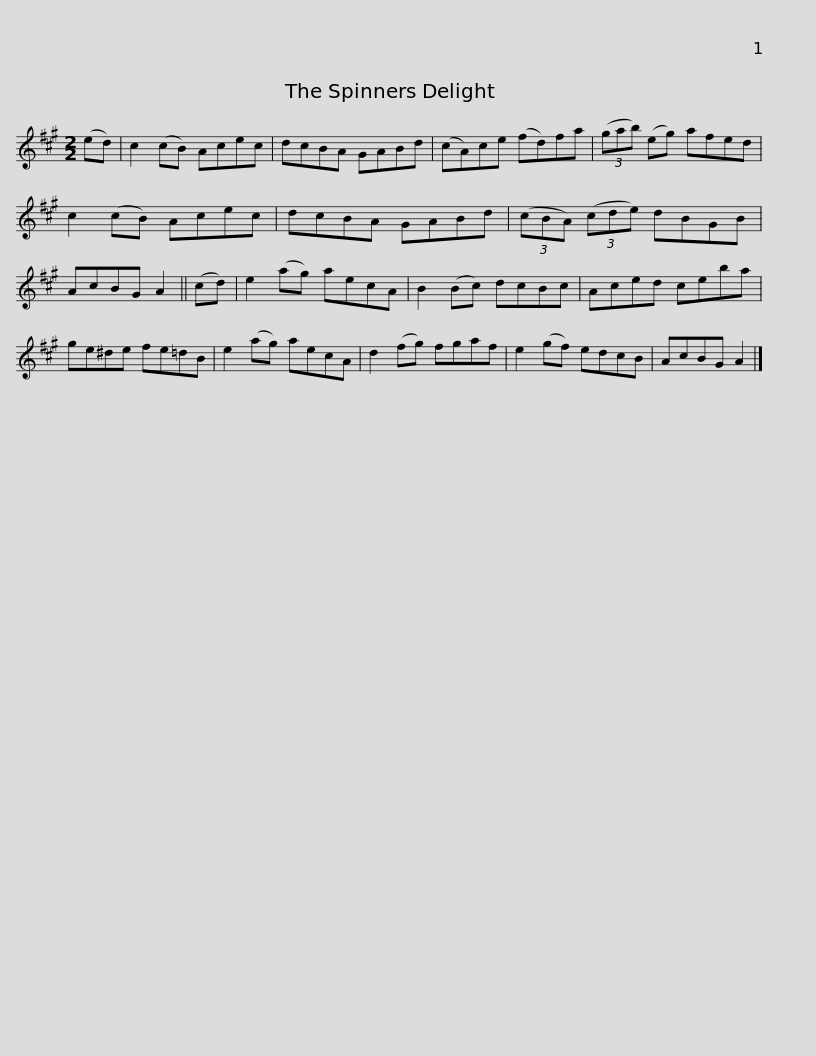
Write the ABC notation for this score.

X:1
L:1/8
M:2/2
I:linebreak $
K:A
V:1 treble
V:1
 (ed) | c2 (cB) Acec | dcBA GABd | (cA)ce (fd)fa | (3(gab) (eg) afed | %5
 c2 (cB) Acec |$ dcBA GABd | (3(cBA) (3(cde) dBGB | AcBG A2 || (cd) | %10
 e2 (ag) aecA | B2 (Bc) dcBc |$ Aced ceba | ge^de fe=dB | e2 (ag) aecA | %15
 d2 (fg) fgaf | e2 (gf) edcB | AcBG A2 |] %18
